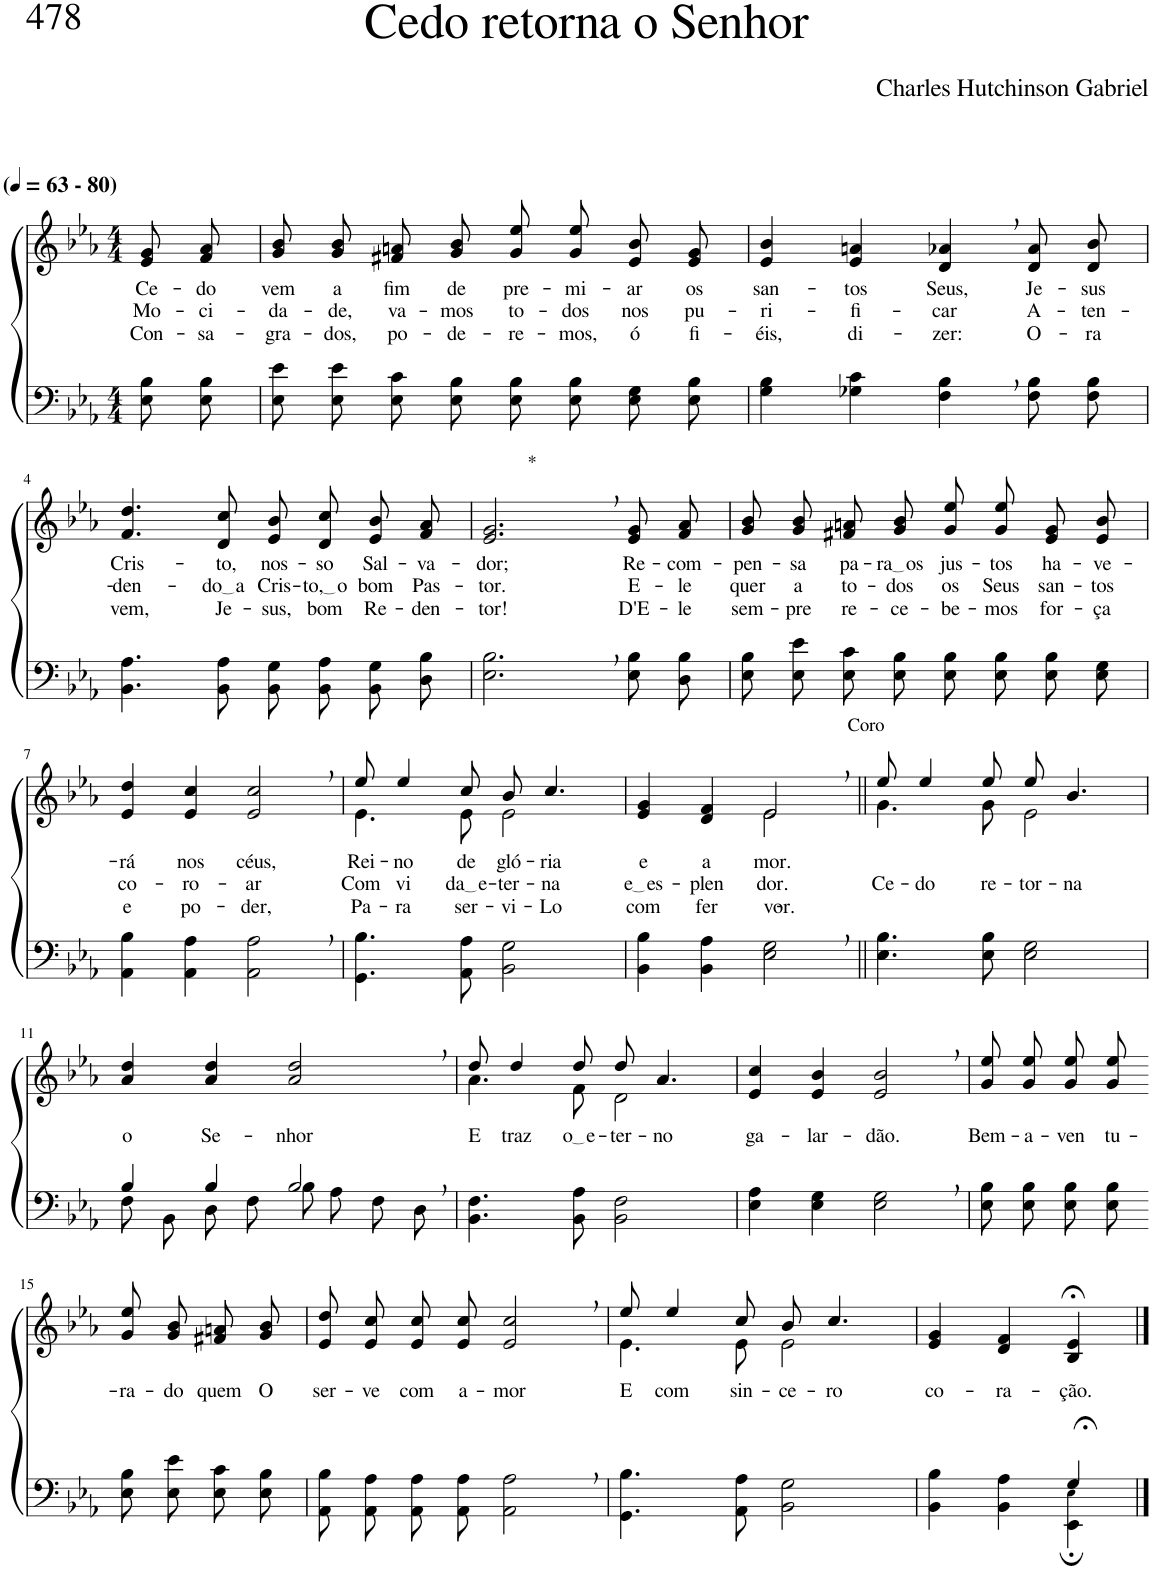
**kern	**kern	**text	**text	**text
*part2	*part1	*part1	*part1	*part1
*staff2	*staff1	*staff1	*staff1	*staff1
*I"Parte III e IV	*I"Parte I e II	*	*	*
*clefF4	*clefG2	*	*	*
*k[b-e-a-]	*k[b-e-a-]	*	*	*
*M4/4	*M4/4	*	*	*
*MM63	*MM63	*	*	*
=1	=1	=1	=1	=1
!	!LO:TX:a:B:t=(	!	!	!
!	!LO:TX:a:B:t=- 80)	!	!	!
!	!	!LO:LY:b	!LO:LY:b	!LO:LY:b
8E-\ 8B-\L	8e-/ 8g/L	Ce-	Mo-	Con-
!	!	!LO:LY:b	!LO:LY:b	!LO:LY:b
8E-\ 8B-\J	8f/ 8a-/J	-do	-ci-	-sa-
=2	=2	=2	=2	=2
!	!	!LO:LY:b	!LO:LY:b	!LO:LY:b
8E-\ 8e-\L	8g/ 8b-/L	vem	-da-	-gra-
!	!	!LO:LY:b	!LO:LY:b	!LO:LY:b
8E-\ 8e-\J	8g/ 8b-/J	a	-de,	-dos,
!	!	!LO:LY:b	!LO:LY:b	!LO:LY:b
8E-\ 8c\L	8f#X/ 8an/L	fim	va-	po-
!	!	!LO:LY:b	!LO:LY:b	!LO:LY:b
8E-\ 8B-\J	8g/ 8b-/J	de	-mos	-de-
!	!	!LO:LY:b	!LO:LY:b	!LO:LY:b
8E-\ 8B-\L	8g\ 8ee-\L	pre-	to-	-re-
!	!	!LO:LY:b	!LO:LY:b	!LO:LY:b
8E-\ 8B-\J	8g\ 8ee-\J	-mi-	-dos	-mos,
!	!	!LO:LY:b	!LO:LY:b	!LO:LY:b
8E-\ 8G\L	8e-/ 8b-/L	-ar	nos	ó
!	!	!LO:LY:b	!LO:LY:b	!LO:LY:b
8E-\ 8B-\J	8e-/ 8g/J	os	pu-	fi-
=3	=3	=3	=3	=3
!	!	!LO:LY:b	!LO:LY:b	!LO:LY:b
4G\ 4B-\	4e-/ 4b-/	san-	-ri-	-éis,
!	!	!LO:LY:b	!LO:LY:b	!LO:LY:b
4G-X\ 4c\	4e-/ 4an/	-tos	-fi-	di-
!	!	!LO:LY:b	!LO:LY:b	!LO:LY:b
4F\, 4B-\,	4d/, 4a-X/,	Seus,	-car	-zer:
!	!	!LO:LY:b	!LO:LY:b	!LO:LY:b
8F\ 8B-\L	8d/ 8a-/L	Je-	A-	O-
!	!	!LO:LY:b	!LO:LY:b	!LO:LY:b
8F\ 8B-\J	8d/ 8b-/J	-sus	-ten-	-ra
!!LO:LB:g=z
=4	=4	=4	=4	=4
!	!	!LO:LY:b	!LO:LY:b	!LO:LY:b
4.BB-\ 4.A-\	4.f/ 4.dd/	Cris-	-den-	vem,
!	!	!LO:LY:b	!LO:LY:b	!LO:LY:b
8BB-\ 8A-\	8d/ 8cc/	-to,	do a	Je-
!	!	!LO:LY:b	!LO:LY:b	!LO:LY:b
8BB-\ 8G\L	8e-/ 8b-/L	nos-	Cris-	-sus,
!	!	!LO:LY:b	!LO:LY:b	!LO:LY:b
8BB-\ 8A-\J	8d/ 8cc/J	-so	to, o	bom
!	!	!LO:LY:b	!LO:LY:b	!LO:LY:b
8BB-\ 8G\L	8e-/ 8b-/L	Sal-	bom	Re-
!	!	!LO:LY:b	!LO:LY:b	!LO:LY:b
8D\ 8B-\J	8f/ 8a-/J	-va-	Pas-	-den-
=5	=5	=5	=5	=5
!	!LO:TX:a:t=*	!	!	!
!	!	!LO:LY:b	!LO:LY:b	!LO:LY:b
2.E-\, 2.B-\,	2.e-/, 2.g/,	-dor;	-tor.	-tor!
!	!	!LO:LY:b	!LO:LY:b	!LO:LY:b
8E-\ 8B-\L	8e-/ 8g/L	Re-	E-	D'E-
!	!	!LO:LY:b	!LO:LY:b	!LO:LY:b
8D\ 8B-\J	8f/ 8a-/J	-com-	-le	-le
=6	=6	=6	=6	=6
!	!	!LO:LY:b	!LO:LY:b	!LO:LY:b
8E-\ 8B-\L	8g/ 8b-/L	-pen-	quer	sem-
!	!	!LO:LY:b	!LO:LY:b	!LO:LY:b
8E-\ 8e-\J	8g/ 8b-/J	-sa	a	-pre
!	!	!LO:LY:b	!LO:LY:b	!LO:LY:b
8E-\ 8c\L	8f#X/ 8an/L	pa-	to-	re-
!	!	!LO:LY:b	!LO:LY:b	!LO:LY:b
8E-\ 8B-\J	8g/ 8b-/J	ra os	-dos	-ce-
!	!	!LO:LY:b	!LO:LY:b	!LO:LY:b
8E-\ 8B-\L	8g\ 8ee-\L	jus-	os	-be-
!	!	!LO:LY:b	!LO:LY:b	!LO:LY:b
8E-\ 8B-\J	8g\ 8ee-\J	-tos	Seus	-mos
!	!	!LO:LY:b	!LO:LY:b	!LO:LY:b
8E-\ 8B-\L	8e-/ 8g/L	ha-	san-	for-
!	!	!LO:LY:b	!LO:LY:b	!LO:LY:b
8E-\ 8G\J	8e-/ 8b-/J	-ve-	-tos	-ça
!!LO:LB:g=z
=7	=7	=7	=7	=7
!	!	!LO:LY:b	!LO:LY:b	!LO:LY:b
4AA-\ 4B-\	4e-/ 4dd/	-rá	co-	e
!	!	!LO:LY:b	!LO:LY:b	!LO:LY:b
4AA-\ 4A-\	4e-/ 4cc/	nos	-ro-	po-
!	!	!LO:LY:b	!LO:LY:b	!LO:LY:b
2AA-\, 2A-\,	2e-/, 2cc/,	céus,	-ar	-der,
=8	=8	=8	=8	=8
*	*^	*	*	*
!	!	!	!LO:LY:b	!LO:LY:b	!LO:LY:b
4.GG\ 4.B-\	8ee-/	4.e-\	Rei-	Com	Pa-
!	!	!	!LO:LY:b	!LO:LY:b	!LO:LY:b
.	4ee-/	.	-no	vi-	-ra
!	!	!	!LO:LY:b	!LO:LY:b	!LO:LY:b
8AA-\ 8A-\	8cc/	8e-\	de	da e	ser-
!	!	!	!LO:LY:b	!LO:LY:b	!LO:LY:b
2BB-\ 2G\	8b-/	2e-\	gló-	-ter-	-vi-
!	!	!	!LO:LY:b	!LO:LY:b	!LO:LY:b
.	4.cc/	.	-ria	-na	-Lo
=9	=9	=9	=9	=9	=9
!	!	!	!LO:LY:b	!LO:LY:b	!LO:LY:b
4BB-\ 4B-\	4e-/ 4g/	2ryy	e	e es	com
!	!	!	!LO:LY:b	!LO:LY:b	!LO:LY:b
4BB-\ 4A-\	4d/ 4f/	.	a-	-plen-	fer-
!	!LO:TX:a:t=Coro	!	!	!	!
!	!	!	!LO:LY:b	!LO:LY:b	!LO:LY:b
2E-\, 2G\,	2e-,/	2e-\	-mor.	-dor.	-vor.-
=10||	=10||	=10||	=10||	=10||	=10||
!	!	!	!	!LO:LY:b	!
4.E-\ 4.B-\	8ee-/	4.g\	.	Ce-	.
!	!	!	!	!LO:LY:b	!
.	4ee-/	.	.	-do	.
!	!	!	!	!LO:LY:b	!
8E-\ 8B-\	8ee-/	8g\	.	re-	.
!	!	!	!	!LO:LY:b	!
2E-\ 2G\	8ee-/	2e-\	.	-tor-	.
!	!	!	!	!LO:LY:b	!
.	4.b-/	.	.	-na	.
*	*v	*v	*	*	*
!!LO:LB:g=z
=11	=11	=11	=11	=11
*^	*	*	*	*
!	!	!	!LO:LY:b	!	!
4B-/	8F\L	4a-/ 4dd/	o	.	.
.	8BB-\J	.	.	.	.
!	!	!	!LO:LY:b	!	!
4B-/	8D\L	4a-/ 4dd/	Se-	.	.
.	8F\J	.	.	.	.
!	!	!	!LO:LY:b	!	!
2B-,/	8B-\L	2a-/, 2dd/,	-nhor	.	.
.	8A-\J	.	.	.	.
.	8F\L	.	.	.	.
.	8D\J	.	.	.	.
=12	=12	=12	=12	=12	=12
*	*	*^	*	*	*
!	!	!	!	!LO:LY:b	!	!
*v	*v	*	*	*	*	*
4.BB-\ 4.F\	8dd/	4.a-\	-E	.	.
!	!	!	!LO:LY:b	!	!
.	4dd/	.	traz	.	.
!	!	!	!LO:LY:b	!	!
8BB-\ 8A-\	8dd/	8f\	o e	.	.
!	!	!	!LO:LY:b	!	!
2BB-\ 2F\	8dd/	2d\	-ter-	.	.
!	!	!	!LO:LY:b	!	!
.	4.a-/	.	-no	.	.
*	*v	*v	*	*	*
=13	=13	=13	=13	=13
!	!	!LO:LY:b	!	!
4E-\ 4A-\	4e-/ 4cc/	ga-	.	.
!	!	!LO:LY:b	!	!
4E-\ 4G\	4e-/ 4b-/	-lar-	.	.
!	!	!LO:LY:b	!	!
2E-\, 2G\,	2e-/, 2b-/,	-dão.	.	.
=14	=14	=14	=14	=14
!	!	!LO:LY:b	!	!
8E-\ 8B-\L	8g\ 8ee-\L	Bem-	.	.
!	!	!LO:LY:b	!	!
8E-\ 8B-\J	8g\ 8ee-\J	-a-	.	.
!	!	!LO:LY:b	!	!
8E-\ 8B-\L	8g\ 8ee-\L	-ven	.	.
!	!	!LO:LY:b	!	!
8E-\ 8B-\J	8g\ 8ee-\J	tu-	.	.
!!LO:LB:g=z
=15-	=15-	=15-	=15-	=15-
!	!	!LO:LY:b	!	!
8E-\ 8B-\L	8g/ 8ee-/L	-ra-	.	.
!	!	!LO:LY:b	!	!
8E-\ 8e-\J	8g/ 8b-/J	-do	.	.
!	!	!LO:LY:b	!	!
8E-\ 8c\L	8f#X/ 8an/L	quem	.	.
!	!	!LO:LY:b	!	!
8E-\ 8B-\J	8g/ 8b-/J	O	.	.
=16	=16	=16	=16	=16
!	!	!LO:LY:b	!	!
8AA-\ 8B-\L	8e-/ 8dd/L	ser-	.	.
!	!	!LO:LY:b	!	!
8AA-\ 8A-\J	8e-/ 8cc/J	-ve	.	.
!	!	!LO:LY:b	!	!
8AA-\ 8A-\L	8e-/ 8cc/L	com	.	.
!	!	!LO:LY:b	!	!
8AA-\ 8A-\J	8e-/ 8cc/J	a-	.	.
!	!	!LO:LY:b	!	!
2AA-\, 2A-\,	2e-/, 2cc/,	-mor	.	.
=17	=17	=17	=17	=17
*	*^	*	*	*
!	!	!	!LO:LY:b	!	!
4.GG\ 4.B-\	8ee-/	4.e-\	E	.	.
!	!	!	!LO:LY:b	!	!
.	4ee-/	.	com	.	.
!	!	!	!LO:LY:b	!	!
8AA-\ 8A-\	8cc/	8e-\	sin-	.	.
!	!	!	!LO:LY:b	!	!
2BB-\ 2G\	8b-/	2e-\	-ce-	.	.
!	!	!	!LO:LY:b	!	!
.	4.cc/	.	-ro	.	.
*	*v	*v	*	*	*
=18	=18	=18	=18	=18
*^	*	*	*	*
!	!	!	!LO:LY:b	!	!
2ryy	4BB-\ 4B-\	4e-/ 4g/	co-	.	.
!	!	!	!LO:LY:b	!	!
.	4BB-\ 4A-\	4d/ 4f/	-ra-	.	.
!	!	!	!LO:LY:b	!	!
4G;</	4EE-\; 4E-!\;	4B-/;< 4e-/;<	-ção.	.	.
*v	*v	*	*	*	*
==	==	==	==	==
*-	*-	*-	*-	*-
